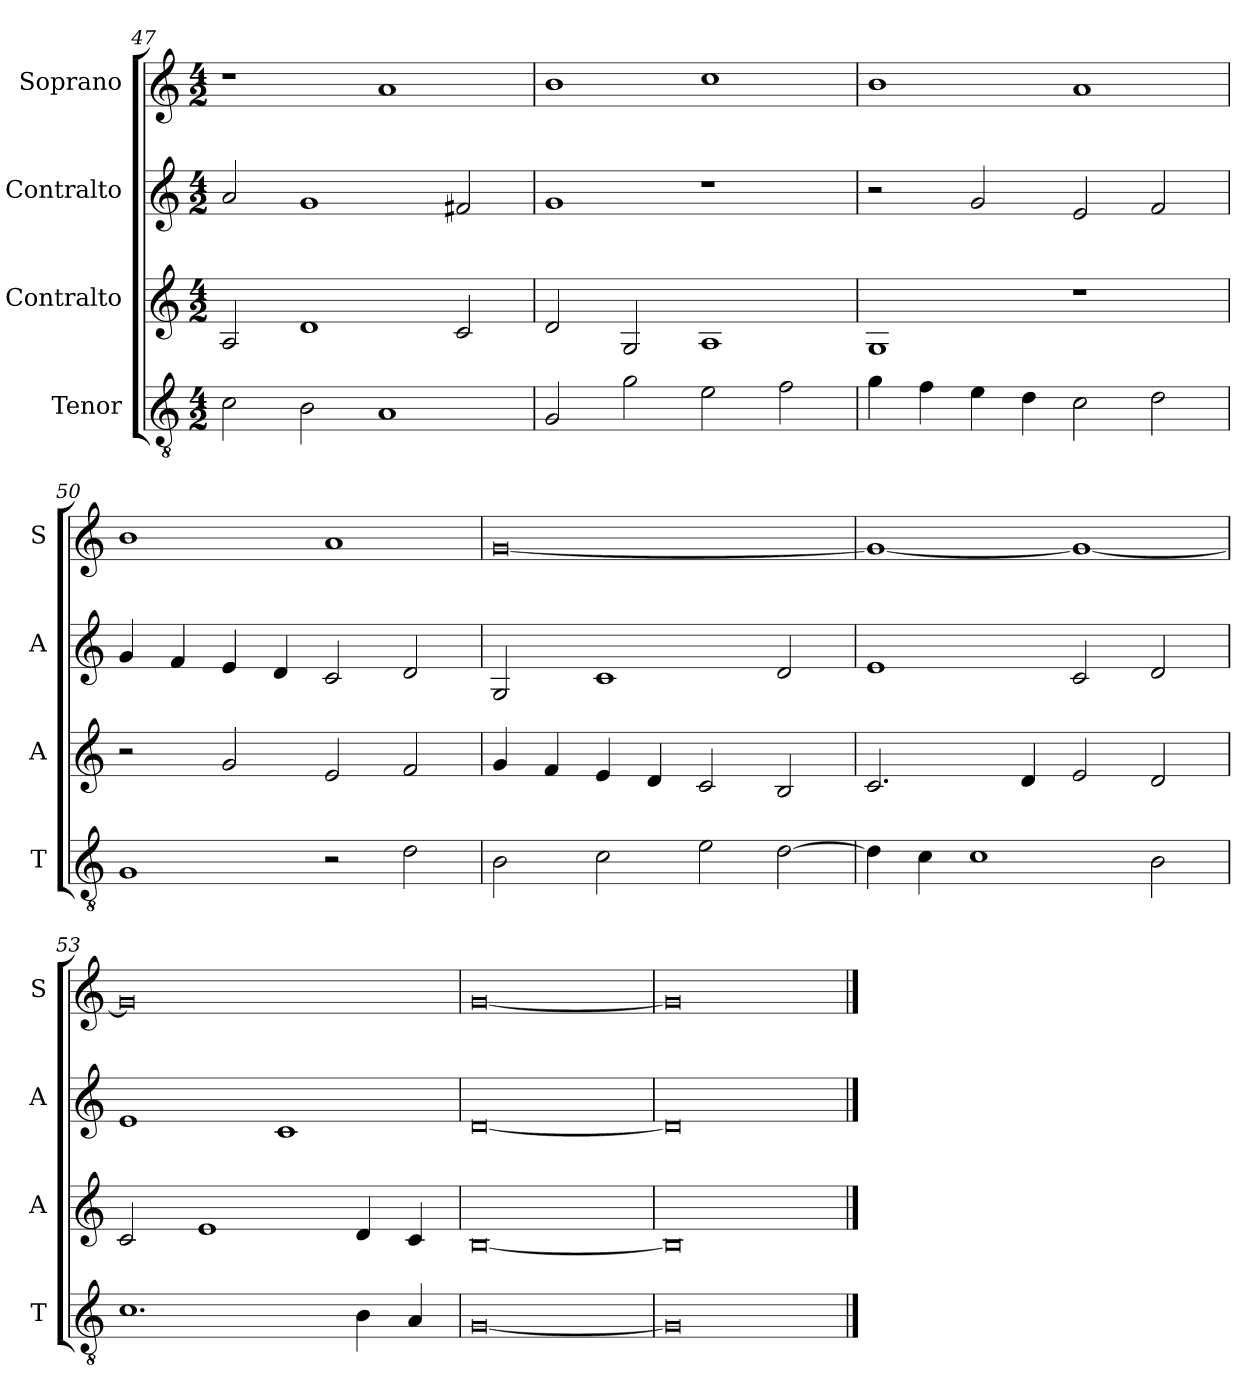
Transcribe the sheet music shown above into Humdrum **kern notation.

**kern	**kern	**kern	**kern
*part4	*part3	*part2	*part1
*staff4	*staff3	*staff2	*staff1
*I"Tenor	*I"Contralto	*I"Contralto	*I"Soprano
*I'T	*I'A	*I'A	*I'S
*clefGv2	*clefG2	*clefG2	*clefG2
*k[]	*k[]	*k[]	*k[]
*G:mix	*G:mix	*G:mix	*G:mix
*M4/2	*M4/2	*M4/2	*M4/2
=47	=47	=47	=47
2c	2A	2a	1r
2B	1d	1g	.
1A	.	.	1a
.	2c	2f#X	.
=48	=48	=48	=48
2G	2d	1g	1b
2g	2G	.	.
2e	1A	1r	1cc
2f	.	.	.
=49	=49	=49	=49
4g	1G	2r	1b
4f	.	.	.
4e	.	2g	.
4d	.	.	.
2c	1r	2e	1a
2d	.	2f	.
=50	=50	=50	=50
1G	2r	4g	1b
.	.	4f	.
.	2g	4e	.
.	.	4d	.
2r	2e	2c	1a
2d	2f	2d	.
=51	=51	=51	=51
2B	4g	2G	[0g
.	4f	.	.
2c	4e	1c	.
.	4d	.	.
2e	2c	.	.
[2d	2B	2d	.
=52	=52	=52	=52
4d]	2.c	1e	1g_
4c	.	.	.
1c	.	.	.
.	4d	.	.
.	2e	2c	1g_
2B	2d	2d	.
=53	=53	=53	=53
1.c	2c	1e	0g]
.	1e	.	.
.	.	1c	.
4B	4d	.	.
4A	4c	.	.
=54	=54	=54	=54
[0G	[0B	[0d	[0g
=55	=55	=55	=55
0G]	0B]	0d]	0g]
==	==	==	==
*-	*-	*-	*-
